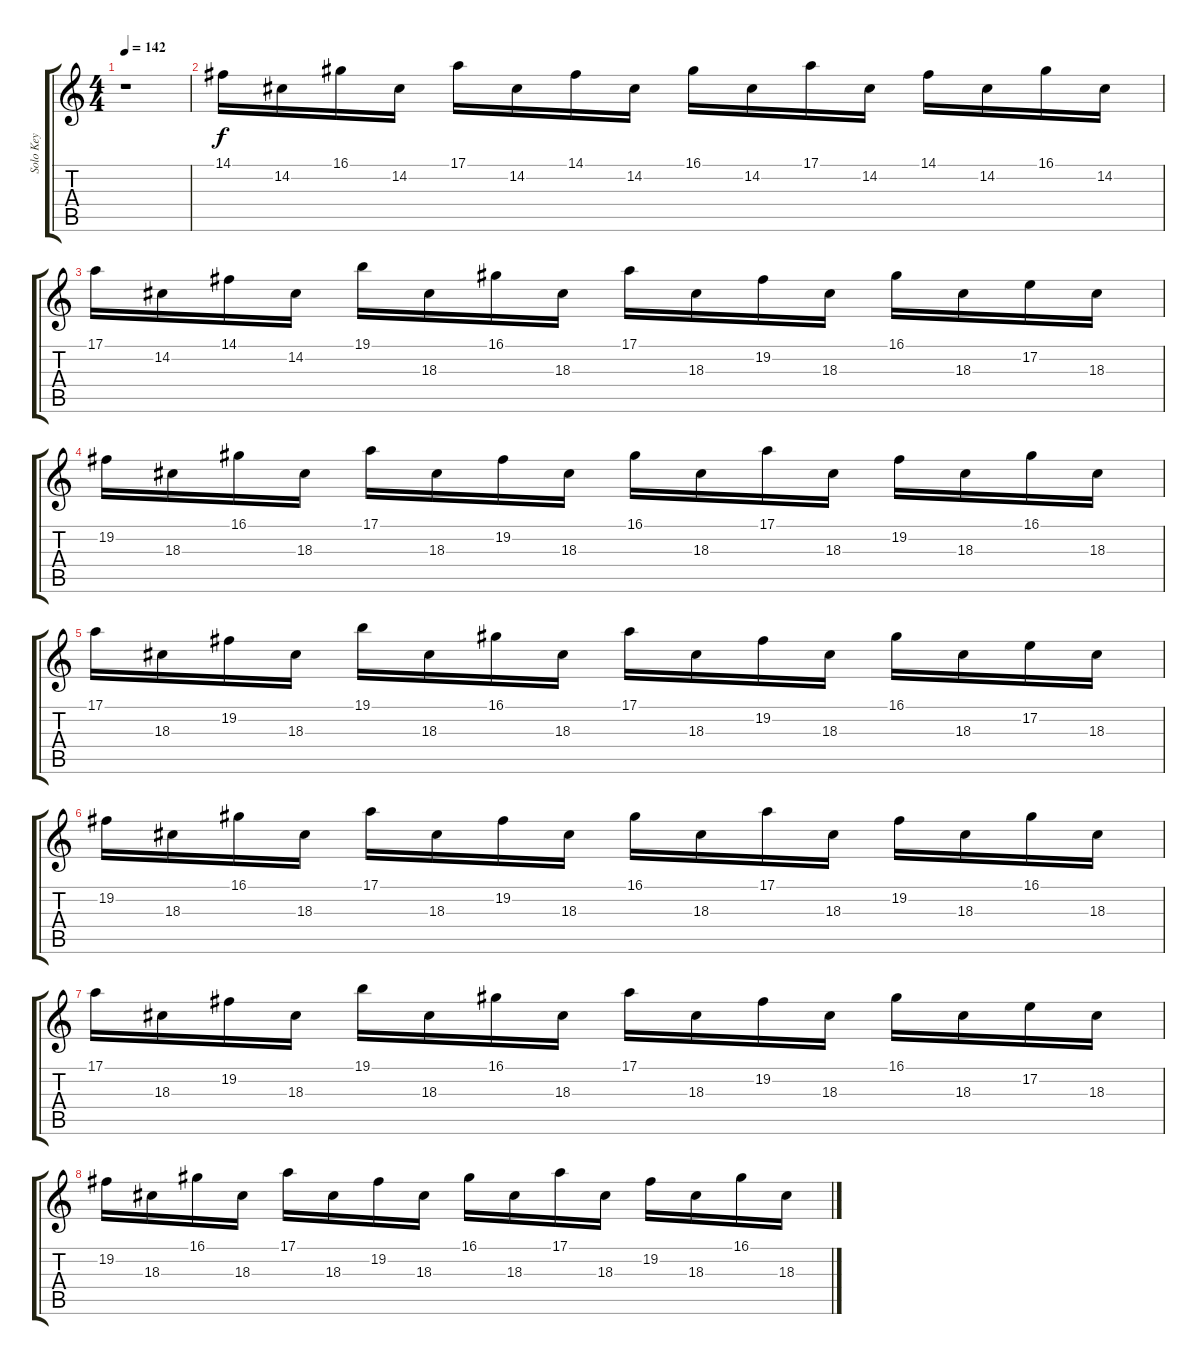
\track ("Solo Key" "Solo Key") {instrument lead2sawtooth}
\staff {score tabs}
\tuning (E4 B3 G3 D3 A2 E2) {hide}
\ts (4 4)
\tempo 142
\clef g2
\ks c
r.1{dy f instrument lead2sawtooth} |
14.1.16 14.2.16 16.1.16 14.2.16 17.1.16 14.2.16 14.1.16 14.2.16 16.1.16 14.2.16 17.1.16 14.2.16 14.1.16 14.2.16 16.1.16 14.2.16 |
17.1.16 14.2.16 14.1.16 14.2.16 19.1.16 18.3.16 16.1.16 18.3.16 17.1.16 18.3.16 19.2.16 18.3.16 16.1.16 18.3.16 17.2.16 18.3.16 |
19.2.16 18.3.16 16.1.16 18.3.16 17.1.16 18.3.16 19.2.16 18.3.16 16.1.16 18.3.16 17.1.16 18.3.16 19.2.16 18.3.16 16.1.16 18.3.16 |
17.1.16 18.3.16 19.2.16 18.3.16 19.1.16 18.3.16 16.1.16 18.3.16 17.1.16 18.3.16 19.2.16 18.3.16 16.1.16 18.3.16 17.2.16 18.3.16 |
19.2.16 18.3.16 16.1.16 18.3.16 17.1.16 18.3.16 19.2.16 18.3.16 16.1.16 18.3.16 17.1.16 18.3.16 19.2.16 18.3.16 16.1.16 18.3.16 |
17.1.16 18.3.16 19.2.16 18.3.16 19.1.16 18.3.16 16.1.16 18.3.16 17.1.16 18.3.16 19.2.16 18.3.16 16.1.16 18.3.16 17.2.16 18.3.16 |
19.2.16 18.3.16 16.1.16 18.3.16 17.1.16 18.3.16 19.2.16 18.3.16 16.1.16 18.3.16 17.1.16 18.3.16 19.2.16 18.3.16 16.1.16 18.3.16
